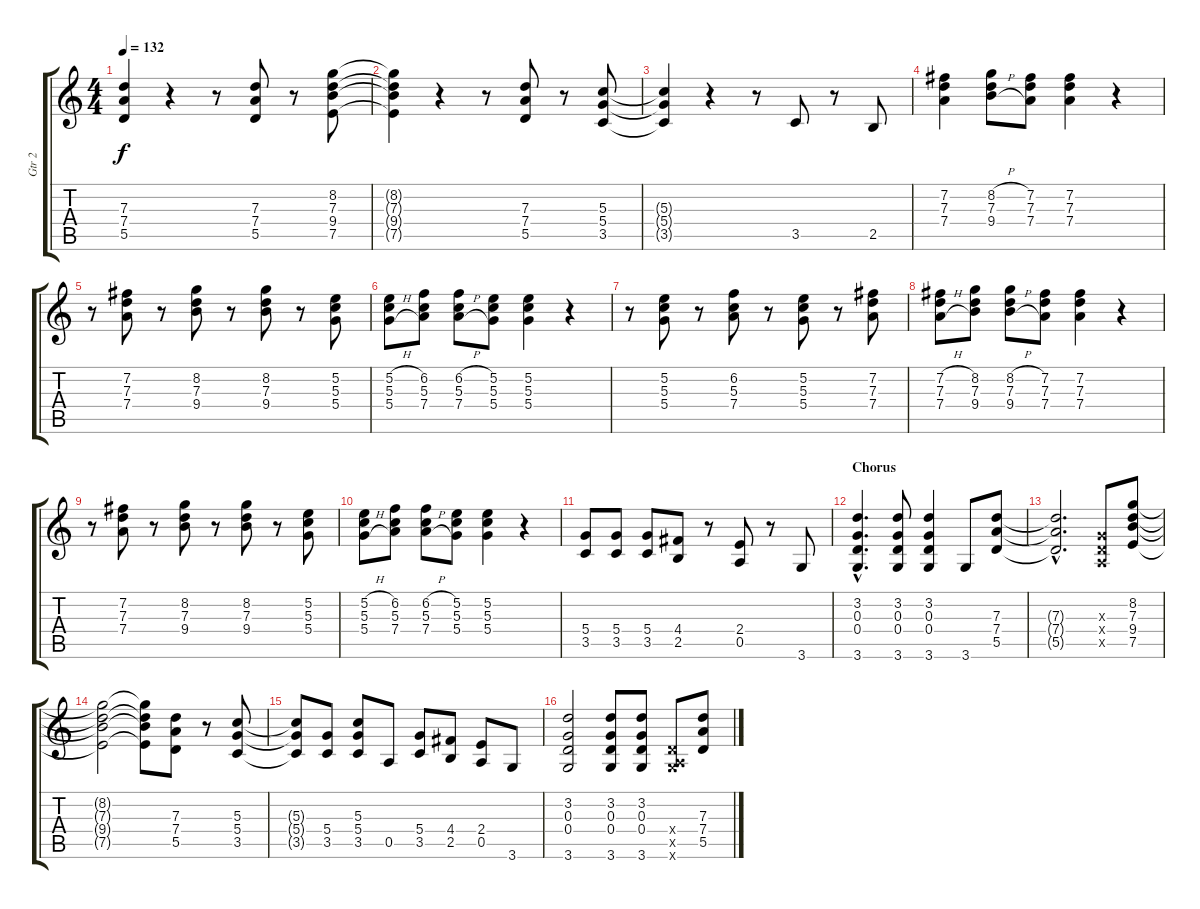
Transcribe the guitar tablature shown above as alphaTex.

\track ("Gtr 2" "Gtr 2") {instrument overdrivenguitar}
\staff {score tabs}
\tuning (E4 B3 G3 D3 A2 E2) {hide}
\ts (4 4)
\tempo 132
\clef g2
\ks c
(7.3{t} 7.4{t} 5.5{t}).4{dy f} r.4 r.8 (7.3 7.4 5.5).8 r.8 (8.2 7.3 9.4 7.5).8 |
(8.2{t} 7.3{t} 9.4{t} 7.5{t}).4 r.4 r.8 (7.3 7.4 5.5).8 r.8 (5.3 5.4 3.5).8 |
(5.3{t} 5.4{t} 3.5{t}).4 r.4 r.8 3.5.8 r.8 2.5.8 |
(7.2 7.3 7.4).4 (8.2{h} 7.3 9.4{h}).8 (7.2 7.3 7.4).8 (7.2 7.3 7.4).4 r.4 |
r.8 (7.2 7.3 7.4).8 r.8 (8.2 7.3 9.4).8 r.8 (8.2 7.3 9.4).8 r.8 (5.2 5.3 5.4).8 |
(5.2{h} 5.3 5.4{h}).8 (6.2 5.3 7.4).8 (6.2{h} 5.3 7.4{h}).8 (5.2 5.3 5.4).8 (5.2 5.3 5.4).4 r.4 |
r.8 (5.2 5.3 5.4).8 r.8 (6.2 5.3 7.4).8 r.8 (5.2 5.3 5.4).8 r.8 (7.2 7.3 7.4).8 |
(7.2{h} 7.3 7.4{h}).8 (8.2 7.3 9.4).8 (8.2{h} 7.3 9.4{h}).8 (7.2 7.3 7.4).8 (7.2 7.3 7.4).4 r.4 |
r.8 (7.2 7.3 7.4).8 r.8 (8.2 7.3 9.4).8 r.8 (8.2 7.3 9.4).8 r.8 (5.2 5.3 5.4).8 |
(5.2{h} 5.3 5.4{h}).8 (6.2 5.3 7.4).8 (6.2{h} 5.3 7.4{h}).8 (5.2 5.3 5.4).8 (5.2 5.3 5.4).4 r.4 |
(5.4 3.5).8 (5.4 3.5).8 (5.4 3.5).8 (4.4 2.5).8 r.8 (2.4 0.5).8 r.8 3.6.8 |
\section ("" "Chorus")
(3.2{hac} 0.3{hac} 0.4{hac} 3.6{hac}).4{d} (3.2 0.3 0.4 3.6).8 (3.2 0.3 0.4 3.6).4 3.6.8 (7.3 7.4 5.5).8 |
(7.3{hac t} 7.4{hac t} 5.5{hac t}).2{d} (0.3{x} 0.4{x} 0.5{x}).8 (8.2 7.3 9.4 7.5).8 |
(8.2{t} 7.3{t} 9.4{t} 7.5{t}).2 (8.2{t} 7.3{t} 9.4{t} 7.5{t}).8 (7.3 7.4 5.5).8 r.8 (5.3 5.4 3.5).8 |
(5.3{t} 5.4{t} 3.5{t}).8 (5.4 3.5).8 (5.3 5.4 3.5).8 0.5.8 (5.4 3.5).8 (4.4 2.5).8 (2.4 0.5).8 3.6.8 |
(3.2 0.3 0.4 3.6).2 (3.2 0.3 0.4 3.6).8 (3.2 0.3 0.4 3.6).8 (0.4{x} 0.5{x} 3.6{x}).8 (7.3 7.4 5.5).8
